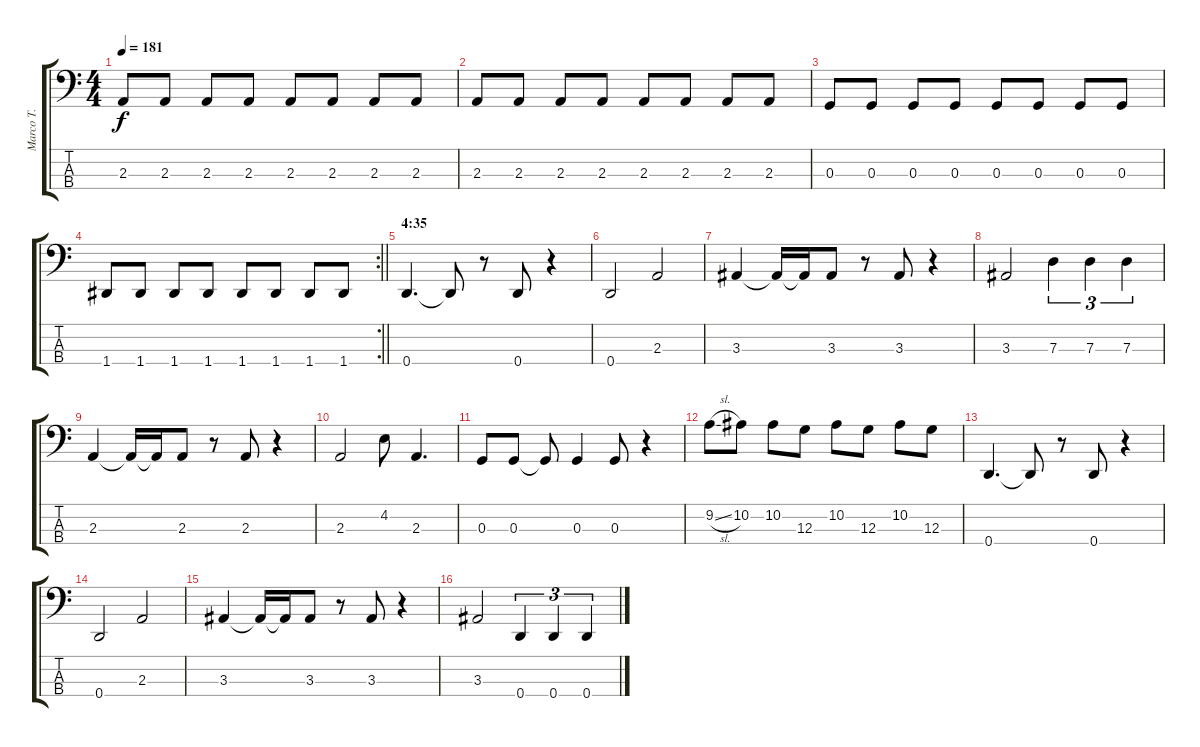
\track ("Marco T." "Marco T.") {instrument electricbassfinger}
\staff {score tabs}
\tuning (F2 C2 G1 D1) {hide}
\ts (4 4)
\tempo 181
\clef f4
\ks c
2.3.8{dy f} 2.3.8 2.3.8 2.3.8 2.3.8 2.3.8 2.3.8 2.3.8 |
2.3.8 2.3.8 2.3.8 2.3.8 2.3.8 2.3.8 2.3.8 2.3.8 |
0.3.8 0.3.8 0.3.8 0.3.8 0.3.8 0.3.8 0.3.8 0.3.8 |
\rc 2
\barLineRight lightlight
1.4.8 1.4.8 1.4.8 1.4.8 1.4.8 1.4.8 1.4.8 1.4.8 |
\section ("" "4:35")
0.4.4{d} 0.4{t}.8 r.8 0.4.8 r.4 |
0.4.2 2.3.2 |
3.3.4 3.3{t}.16 3.3{t}.16 3.3.8 r.8 3.3.8 r.4 |
3.3.2 7.3.4{tu (3 2)} 7.3.4{tu (3 2)} 7.3.4{tu (3 2)} |
2.3.4 2.3{t}.16 2.3{t}.16 2.3.8 r.8 2.3.8 r.4 |
2.3.2 4.2.8 2.3.4{d} |
0.3.8 0.3.8 0.3{t}.8 0.3.4 0.3.8 r.4 |
9.2{sl}.8 10.2.8 10.2.8 12.3.8 10.2.8 12.3.8 10.2.8 12.3.8 |
0.4.4{d} 0.4{t}.8 r.8 0.4.8 r.4 |
0.4.2 2.3.2 |
3.3.4 3.3{t}.16 3.3{t}.16 3.3.8 r.8 3.3.8 r.4 |
3.3.2 0.4.4{tu (3 2)} 0.4.4{tu (3 2)} 0.4.4{tu (3 2)}
